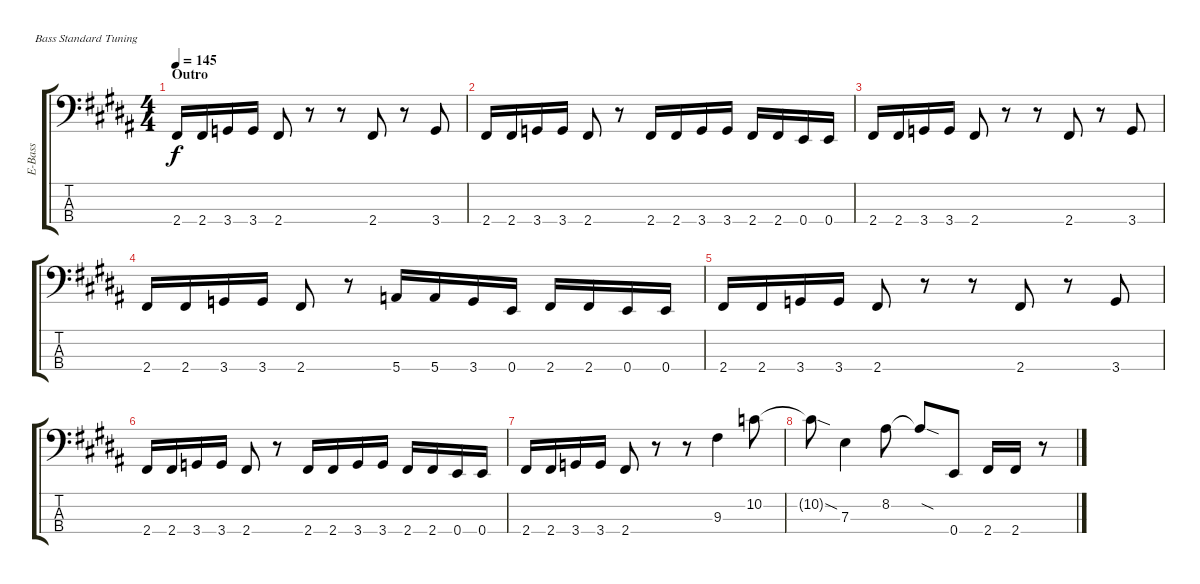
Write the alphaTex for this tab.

\defaultSystemsLayout 4
\bracketExtendMode groupsimilarinstruments
\otherSystemsTrackNameOrientation horizontal
\track ("Electric Bass" "E-Bass") {multiBarRest instrument electricbassfinger}
\staff {score tabs}
\tuning (G2 D2 A1 E1)
\ts (4 4)
\section ("" "Outro")
\tempo 145
\clef f4
\ks b
2.4{acc #}.16{dy f} 2.4{acc #}.16 3.4{acc forcenatural}.16 3.4{acc forcenatural}.16 2.4{acc #}.8 r.8 r.8 2.4{acc #}.8 r.8 3.4{acc forcenatural}.8 |
2.4{acc #}.16 2.4{acc #}.16 3.4{acc forcenatural}.16 3.4{acc forcenatural}.16 2.4{acc #}.8 r.8 2.4{acc #}.16 2.4{acc #}.16 3.4{acc forcenatural}.16 3.4{acc forcenatural}.16 2.4{acc #}.16 2.4{acc #}.16 0.4{acc forcenatural}.16 0.4{acc forcenatural}.16 |
2.4{acc #}.16 2.4{acc #}.16 3.4{acc forcenatural}.16 3.4{acc forcenatural}.16 2.4{acc #}.8 r.8 r.8 2.4{acc #}.8 r.8 3.4{acc forcenatural}.8 |
2.4{acc #}.16 2.4{acc #}.16 3.4{acc forcenatural}.16 3.4{acc forcenatural}.16 2.4{acc #}.8 r.8 5.4{acc forcenatural}.16 5.4{acc forcenatural}.16 3.4{acc forcenatural}.16 0.4{acc forcenatural}.16 2.4{acc #}.16 2.4{acc #}.16 0.4{acc forcenatural}.16 0.4{acc forcenatural}.16 |
2.4{acc #}.16 2.4{acc #}.16 3.4{acc forcenatural}.16 3.4{acc forcenatural}.16 2.4{acc #}.8 r.8 r.8 2.4{acc #}.8 r.8 3.4{acc forcenatural}.8 |
2.4{acc #}.16 2.4{acc #}.16 3.4{acc forcenatural}.16 3.4{acc forcenatural}.16 2.4{acc #}.8 r.8 2.4{acc #}.16 2.4{acc #}.16 3.4{acc forcenatural}.16 3.4{acc forcenatural}.16 2.4{acc #}.16 2.4{acc #}.16 0.4{acc forcenatural}.16 0.4{acc forcenatural}.16 |
2.4{acc #}.16 2.4{acc #}.16 3.4{acc forcenatural}.16 3.4{acc forcenatural}.16 2.4{acc #}.8 r.8 r.8 9.3{acc #}.4 10.2{acc forcenatural}.8 |
10.2{sod t acc forcenatural}.8 7.3{acc forcenatural}.4 8.2{acc #}.8 8.2{sod t acc #}.8 0.4{acc forcenatural}.8 2.4{acc #}.16 2.4{acc #}.16 r.8
